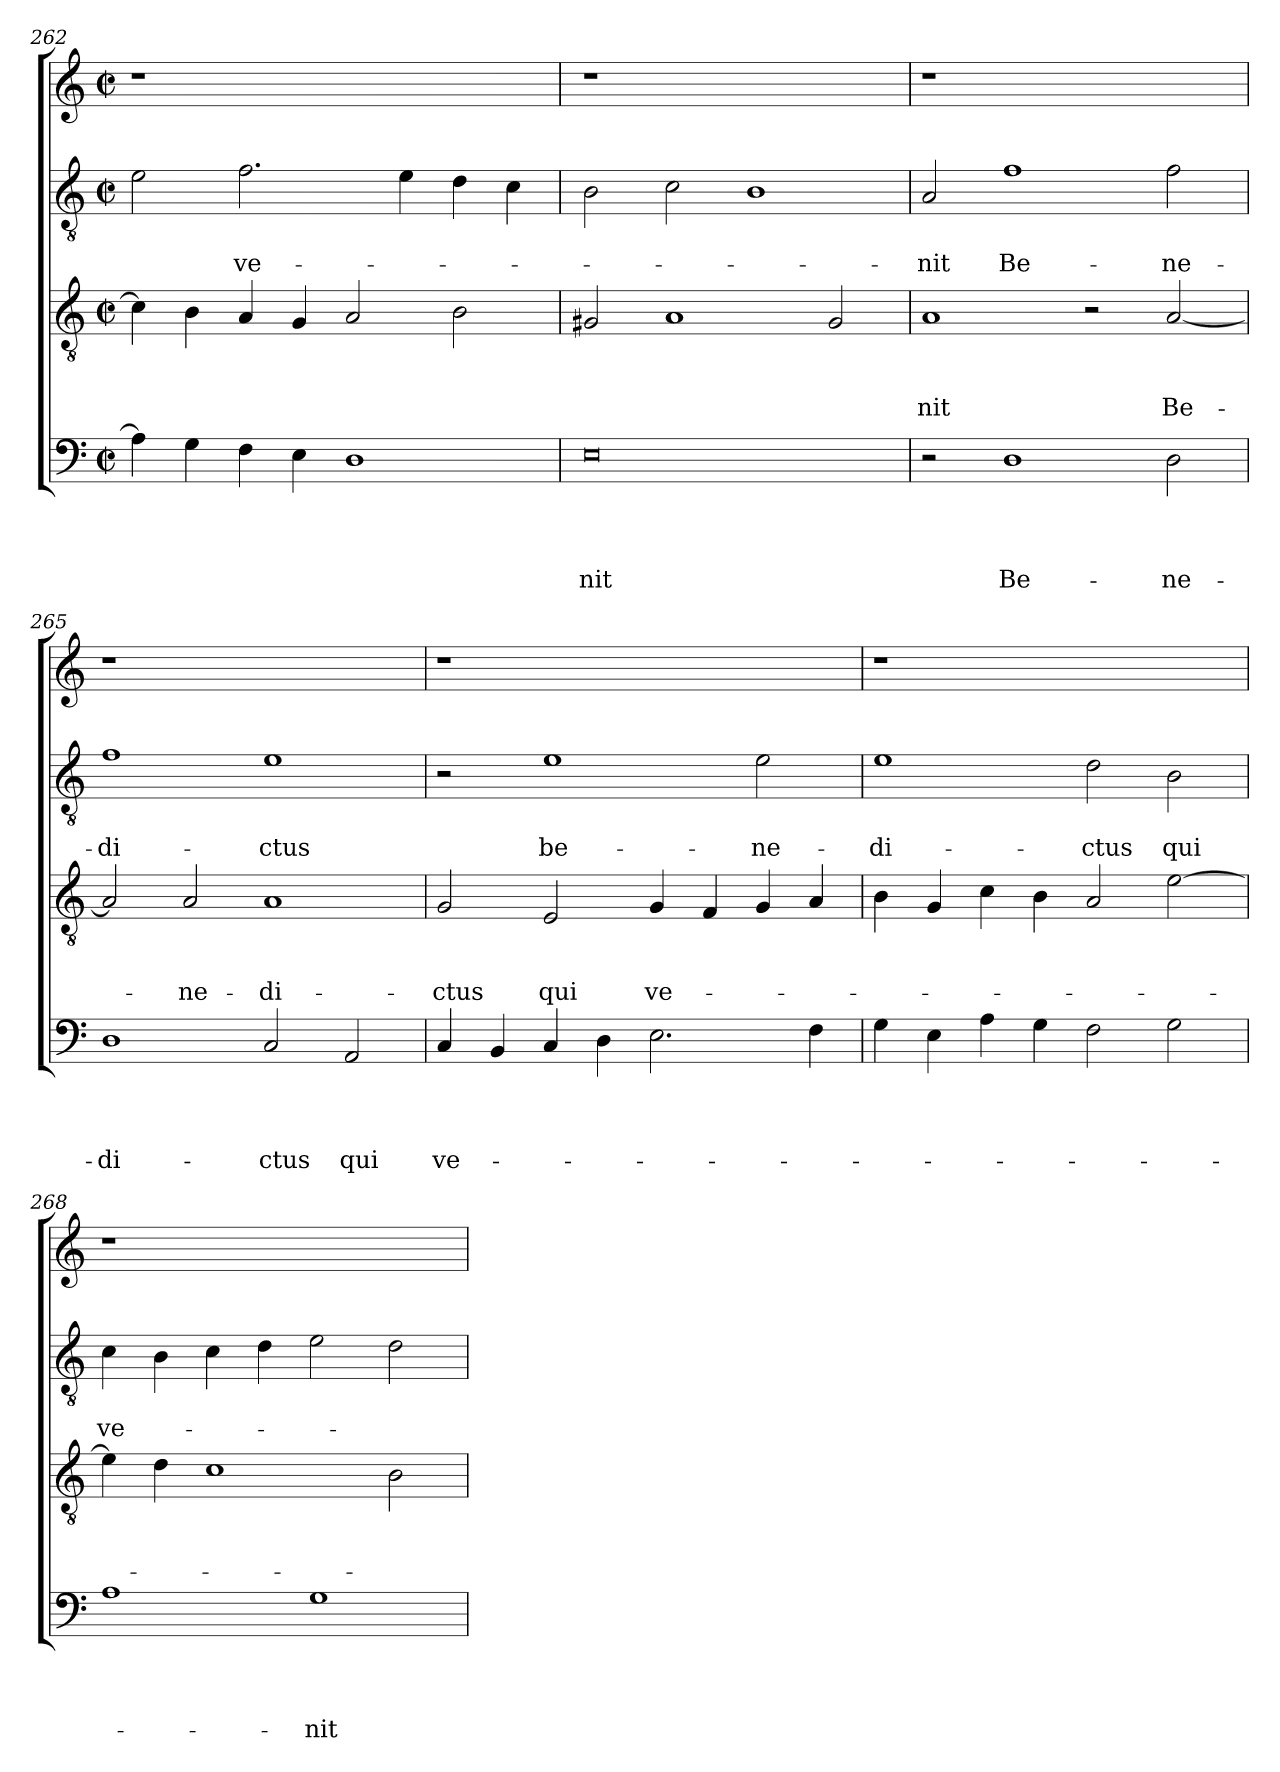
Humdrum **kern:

**kern	**text	**text	**text	**text	**kern	**text	**text	**text	**kern	**text	**text	**kern
*part4	*part4	*part4	*part4	*part4	*part3	*part3	*part3	*part3	*part2	*part2	*part2	*part1
*staff4	*staff4	*staff4	*staff4	*staff4	*staff3	*staff3	*staff3	*staff3	*staff2	*staff2	*staff2	*staff1
*clefF4	*	*	*	*	*clefGv2	*	*	*	*clefGv2	*	*	*clefG2
*k[]	*	*	*	*	*k[]	*	*	*	*k[]	*	*	*k[]
*C:	*	*	*	*	*C:	*	*	*	*C:	*	*	*C:
*M2/2	*	*	*	*	*M2/2	*	*	*	*M2/2	*	*	*M2/2
*met(c|)	*	*	*	*	*met(c|)	*	*	*	*met(c|)	*	*	*met(c|)
=262	=262	=262	=262	=262	=262	=262	=262	=262	=262	=262	=262	=262
4A\]	.	.	.	.	4c\]	.	.	.	2e\	.	.	1r
4G\	.	.	.	.	4B\	.	.	.	.	.	.	.
4F\	.	.	.	.	4A/	.	.	.	2.f\	.	ve-	.
4E\	.	.	.	.	4G/	.	.	.	.	.	.	.
1D	.	.	.	.	2A/	.	.	.	.	.	.	1ryy
.	.	.	.	.	.	.	.	.	4e\	.	.	.
.	.	.	.	.	2B\	.	.	.	4d\	.	.	.
.	.	.	.	.	.	.	.	.	4c\	.	.	.
=263	=263	=263	=263	=263	=263	=263	=263	=263	=263	=263	=263	=263
0E	.	.	.	-nit	2G#X/	.	.	.	2B\	.	.	1r
.	.	.	.	.	1A	.	.	.	2c\	.	.	.
.	.	.	.	.	.	.	.	.	1B	.	.	1ryy
.	.	.	.	.	2G#/	.	.	.	.	.	.	.
=264	=264	=264	=264	=264	=264	=264	=264	=264	=264	=264	=264	=264
2r	.	.	.	.	1A	.	.	-nit	2A/	.	-nit	1r
1D	.	.	.	Be-	.	.	.	.	1f	.	Be-	.
.	.	.	.	.	2r	.	.	.	.	.	.	1ryy
2D\	.	.	.	-ne-	[2A/	.	.	Be-	2f\	.	-ne-	.
=265	=265	=265	=265	=265	=265	=265	=265	=265	=265	=265	=265	=265
1D	.	.	.	-di-	2A/]	.	.	.	1f	.	-di-	1r
.	.	.	.	.	2A/	.	.	-ne-	.	.	.	.
2C/	.	.	.	-ctus	1A	.	.	-di-	1e	.	-ctus	1ryy
2AA/	.	.	.	qui	.	.	.	.	.	.	.	.
!!LO:LB:g=z
=266	=266	=266	=266	=266	=266	=266	=266	=266	=266	=266	=266	=266
4C/	.	.	.	ve-	2G/	.	.	-ctus	2r	.	.	1r
4BB/	.	.	.	.	.	.	.	.	.	.	.	.
4C/	.	.	.	.	2E/	.	.	qui	1e	.	be-	.
4D\	.	.	.	.	.	.	.	.	.	.	.	.
2.E\	.	.	.	.	4G/	.	.	ve-	.	.	.	1ryy
.	.	.	.	.	4F/	.	.	.	.	.	.	.
.	.	.	.	.	4G/	.	.	.	2e\	.	-ne-	.
4F\	.	.	.	.	4A/	.	.	.	.	.	.	.
=267	=267	=267	=267	=267	=267	=267	=267	=267	=267	=267	=267	=267
4G\	.	.	.	.	4B\	.	.	.	1e	.	-di-	1r
4E\	.	.	.	.	4G/	.	.	.	.	.	.	.
4A\	.	.	.	.	4c\	.	.	.	.	.	.	.
4G\	.	.	.	.	4B\	.	.	.	.	.	.	.
2F\	.	.	.	.	2A/	.	.	.	2d\	.	-ctus	1ryy
2G\	.	.	.	.	[2e\	.	.	.	2B\	.	qui	.
=268	=268	=268	=268	=268	=268	=268	=268	=268	=268	=268	=268	=268
1A	.	.	.	.	4e\]	.	.	.	4c\	.	ve-	1r
.	.	.	.	.	4d\	.	.	.	4B\	.	.	.
.	.	.	.	.	1c	.	.	.	4c\	.	.	.
.	.	.	.	.	.	.	.	.	4d\	.	.	.
1G	.	.	.	-nit	.	.	.	.	2e\	.	.	1ryy
.	.	.	.	.	2B\	.	.	.	2d\	.	.	.
=	=	=	=	=	=	=	=	=	=	=	=	=
*-	*-	*-	*-	*-	*-	*-	*-	*-	*-	*-	*-	*-
